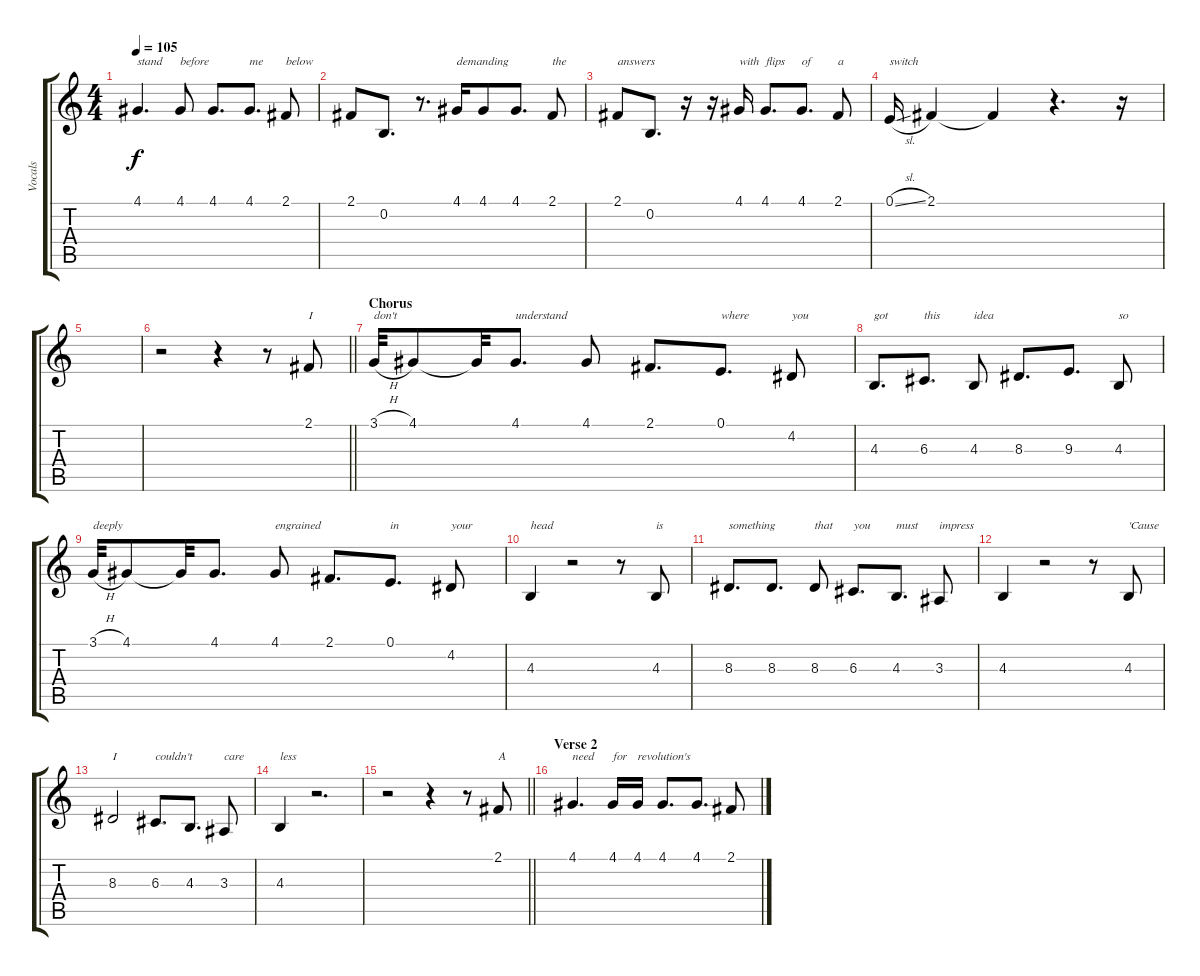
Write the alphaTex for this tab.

\track ("Vocals" "Vocals") {instrument tenorsax}
\staff {score tabs}
\tuning (E4 B3 G3 D3 A2 E2) {hide}
\ts (4 4)
\tempo 105
\clef g2
\ks c
4.1.4{d txt "stand" dy f} 4.1.8{txt "before"} 4.1.8{d} 4.1.8{d txt "me"} 2.1.8{txt "below"} |
2.1.8 0.2.8{d} r.8{d} 4.1.16{txt "demanding"} 4.1.8 4.1.8{d} 2.1.8{txt "the"} |
2.1.8{txt "answers"} 0.2.8{d} r.16 r.16 4.1.16{txt "with"} 4.1.8{d txt "flips"} 4.1.8{d txt "of"} 2.1.8{txt "a"} |
0.1{sl}.16{txt "switch"} 2.1.4 2.1{t}.4 r.4{d} r.16 |
|
\barLineRight lightlight
r.2{balance 8} r.4 r.8 2.1.8{txt "I"} |
\section ("" "Chorus")
3.1{h}.32{txt "don't"} 4.1.8 4.1{t}.32 4.1.8{d txt "understand"} 4.1.8 2.1.8{d} 0.1.8{d txt "where"} 4.2.8{txt "you"} |
4.3.8{d txt "got"} 6.3.8{d txt "this"} 4.3.8{txt "idea"} 8.3.8{d} 9.3.8{d} 4.3.8{txt "so"} |
3.1{h}.32{txt "deeply"} 4.1.8 4.1{t}.32 4.1.8{d} 4.1.8{txt "engrained"} 2.1.8{d} 0.1.8{d txt "in"} 4.2.8{txt "your"} |
4.3.4{txt "head"} r.2 r.8 4.3.8{txt "is"} |
8.3.8{d txt "something"} 8.3.8{d} 8.3.8{txt "that"} 6.3.8{d txt "you"} 4.3.8{d txt "must"} 3.3.8{txt "impress"} |
4.3.4 r.2 r.8 4.3.8{txt "'Cause"} |
8.3.2{txt "I"} 6.3.8{d txt "couldn't"} 4.3.8{d} 3.3.8{txt "care"} |
4.3.4{txt "less"} r.2{d} |
\barLineRight lightlight
r.2 r.4 r.8 2.1.8{txt "A"} |
\section ("" "Verse 2")
4.1.4{d txt "need"} 4.1.16{txt "for"} 4.1.16{txt "revolution's"} 4.1.8{d} 4.1.8{d} 2.1.8
